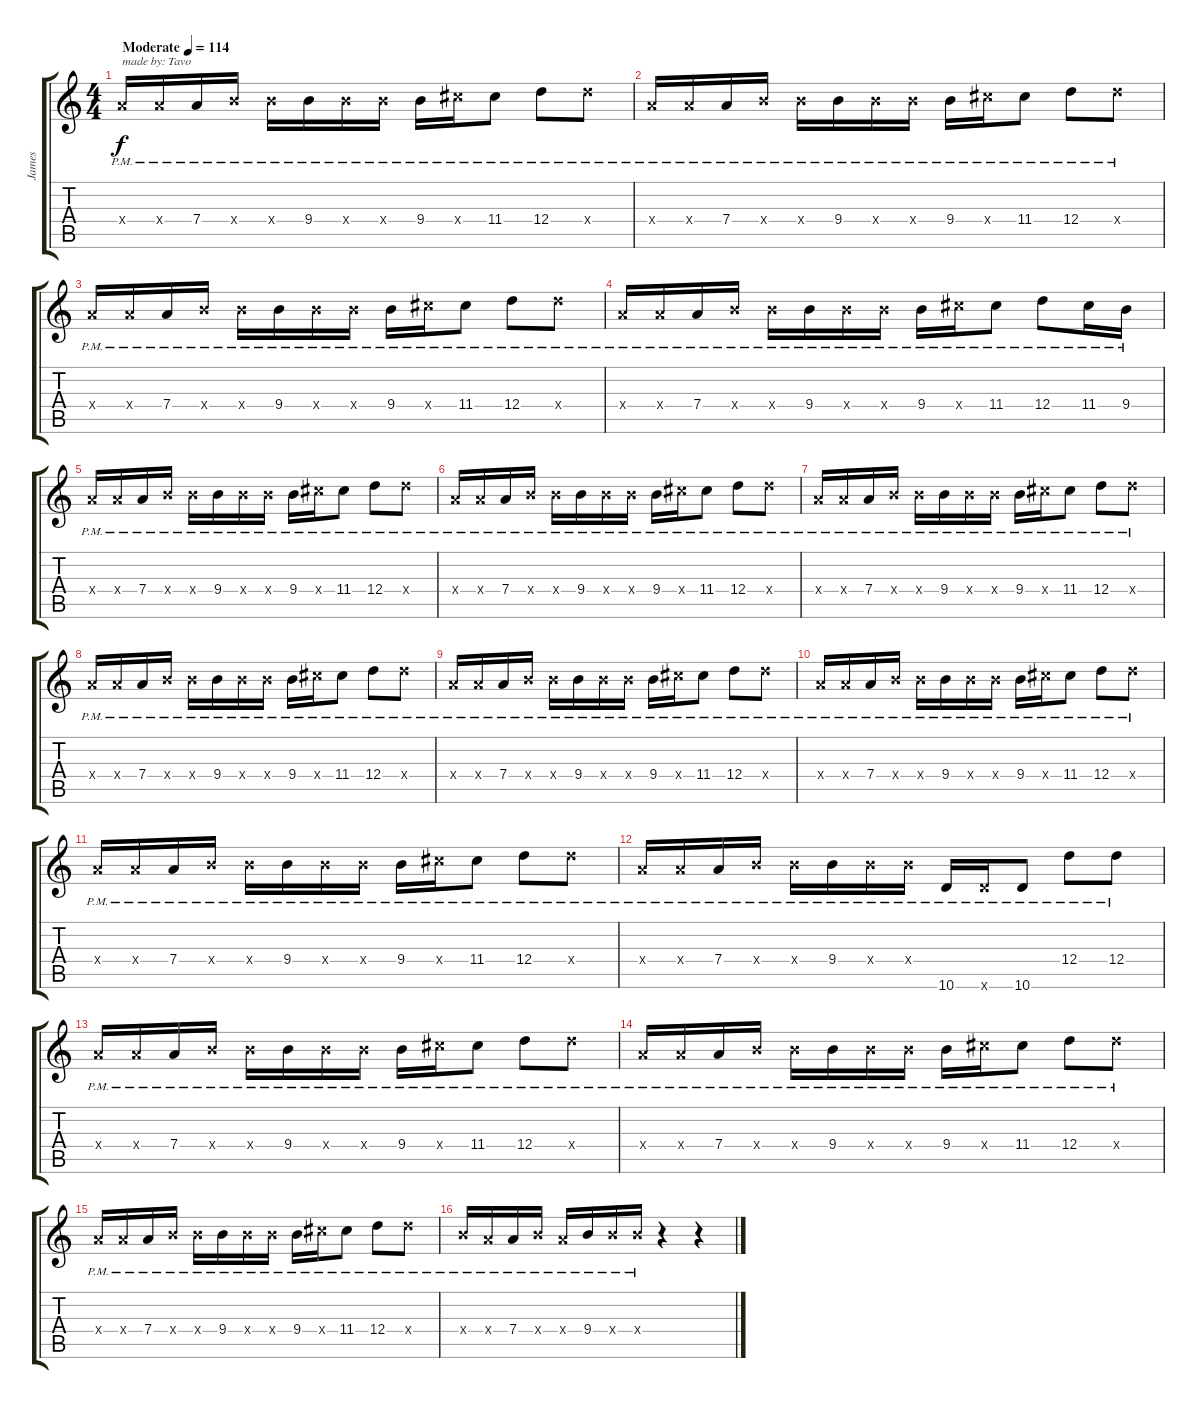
\track ("James" "James") {instrument electricguitarclean}
\staff {score tabs}
\tuning (E4 B3 G3 D3 A2 E2) {hide}
\ts (4 4)
\tempo (114 "Moderate")
\clef g2
\ks c
7.4{pm x}.16{txt "made by: Tavo" dy f instrument electricguitarclean} 7.4{pm x}.16 7.4{pm}.16 9.4{pm x}.16 9.4{pm x}.16 9.4{pm}.16 9.4{pm x}.16 9.4{pm x}.16 9.4{pm}.16 11.4{pm x}.16 11.4{pm}.8 12.4{pm}.8 12.4{pm x}.8 |
7.4{pm x}.16 7.4{pm x}.16 7.4{pm}.16 9.4{pm x}.16 9.4{pm x}.16 9.4{pm}.16 9.4{pm x}.16 9.4{pm x}.16 9.4{pm}.16 11.4{pm x}.16 11.4{pm}.8 12.4{pm}.8 12.4{pm x}.8 |
7.4{pm x}.16 7.4{pm x}.16 7.4{pm}.16 9.4{pm x}.16 9.4{pm x}.16 9.4{pm}.16 9.4{pm x}.16 9.4{pm x}.16 9.4{pm}.16 11.4{pm x}.16 11.4{pm}.8 12.4{pm}.8 12.4{pm x}.8 |
7.4{pm x}.16 7.4{pm x}.16 7.4{pm}.16 9.4{pm x}.16 9.4{pm x}.16 9.4{pm}.16 9.4{pm x}.16 9.4{pm x}.16 9.4{pm}.16 11.4{pm x}.16 11.4{pm}.8 12.4{pm}.8 11.4{pm}.16 9.4{pm}.16 |
7.4{pm x}.16 7.4{pm x}.16 7.4{pm}.16 9.4{pm x}.16 9.4{pm x}.16 9.4{pm}.16 9.4{pm x}.16 9.4{pm x}.16 9.4{pm}.16 11.4{pm x}.16 11.4{pm}.8 12.4{pm}.8 12.4{pm x}.8 |
7.4{pm x}.16 7.4{pm x}.16 7.4{pm}.16 9.4{pm x}.16 9.4{pm x}.16 9.4{pm}.16 9.4{pm x}.16 9.4{pm x}.16 9.4{pm}.16 11.4{pm x}.16 11.4{pm}.8 12.4{pm}.8 12.4{pm x}.8 |
7.4{pm x}.16 7.4{pm x}.16 7.4{pm}.16 9.4{pm x}.16 9.4{pm x}.16 9.4{pm}.16 9.4{pm x}.16 9.4{pm x}.16 9.4{pm}.16 11.4{pm x}.16 11.4{pm}.8 12.4{pm}.8 12.4{pm x}.8 |
7.4{pm x}.16 7.4{pm x}.16 7.4{pm}.16 9.4{pm x}.16 9.4{pm x}.16 9.4{pm}.16 9.4{pm x}.16 9.4{pm x}.16 9.4{pm}.16 11.4{pm x}.16 11.4{pm}.8 12.4{pm}.8 12.4{pm x}.8 |
7.4{pm x}.16 7.4{pm x}.16 7.4{pm}.16 9.4{pm x}.16 9.4{pm x}.16 9.4{pm}.16 9.4{pm x}.16 9.4{pm x}.16 9.4{pm}.16 11.4{pm x}.16 11.4{pm}.8 12.4{pm}.8 12.4{pm x}.8 |
7.4{pm x}.16 7.4{pm x}.16 7.4{pm}.16 9.4{pm x}.16 9.4{pm x}.16 9.4{pm}.16 9.4{pm x}.16 9.4{pm x}.16 9.4{pm}.16 11.4{pm x}.16 11.4{pm}.8 12.4{pm}.8 12.4{pm x}.8 |
7.4{pm x}.16 7.4{pm x}.16 7.4{pm}.16 9.4{pm x}.16 9.4{pm x}.16 9.4{pm}.16 9.4{pm x}.16 9.4{pm x}.16 9.4{pm}.16 11.4{pm x}.16 11.4{pm}.8 12.4{pm}.8 12.4{pm x}.8 |
7.4{pm x}.16 7.4{pm x}.16 7.4{pm}.16 9.4{pm x}.16 9.4{pm x}.16 9.4{pm}.16 9.4{pm x}.16 9.4{pm x}.16 10.6{pm}.16 10.6{pm x}.16 10.6{pm}.8 12.4{pm}.8 12.4{pm}.8 |
7.4{pm x}.16 7.4{pm x}.16 7.4{pm}.16 9.4{pm x}.16 9.4{pm x}.16 9.4{pm}.16 9.4{pm x}.16 9.4{pm x}.16 9.4{pm}.16 11.4{pm x}.16 11.4{pm}.8 12.4{pm}.8 12.4{pm x}.8 |
7.4{pm x}.16 7.4{pm x}.16 7.4{pm}.16 9.4{pm x}.16 9.4{pm x}.16 9.4{pm}.16 9.4{pm x}.16 9.4{pm x}.16 9.4{pm}.16 11.4{pm x}.16 11.4{pm}.8 12.4{pm}.8 12.4{pm x}.8 |
7.4{pm x}.16 7.4{pm x}.16 7.4{pm}.16 9.4{pm x}.16 9.4{pm x}.16 9.4{pm}.16 9.4{pm x}.16 9.4{pm x}.16 9.4{pm}.16 11.4{pm x}.16 11.4{pm}.8 12.4{pm}.8 12.4{pm x}.8 |
9.4{pm x}.16 7.4{pm x}.16 7.4{pm}.16 9.4{pm x}.16 7.4{pm x}.16 9.4{pm}.16 9.4{pm x}.16 9.4{pm x}.16 r.4 r.4
